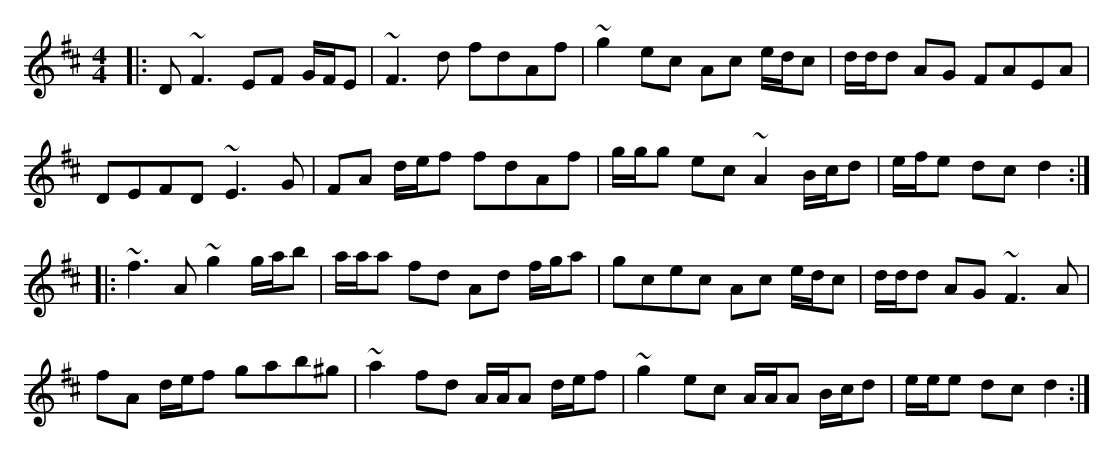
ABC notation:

X:1
M:4/4
K:D
|:D ~F3 EF G/F/E|~F3 d fdAf|~g2 ec Ac e/d/c|d/d/d AG FAEA|
DEFD ~E3 G|FA d/e/f fdAf|g/g/g ec ~A2 B/c/d|e/f/e dc d2:|
|:~f3 A ~g2 g/a/b|a/a/a fd Ad f/g/a|gcec Ac e/d/c|d/d/d AG ~F3 A|
fA d/e/f gab^g|~a2 fd A/A/A d/e/f|~g2 ec A/A/A B/c/d|e/e/e dc d2:|
